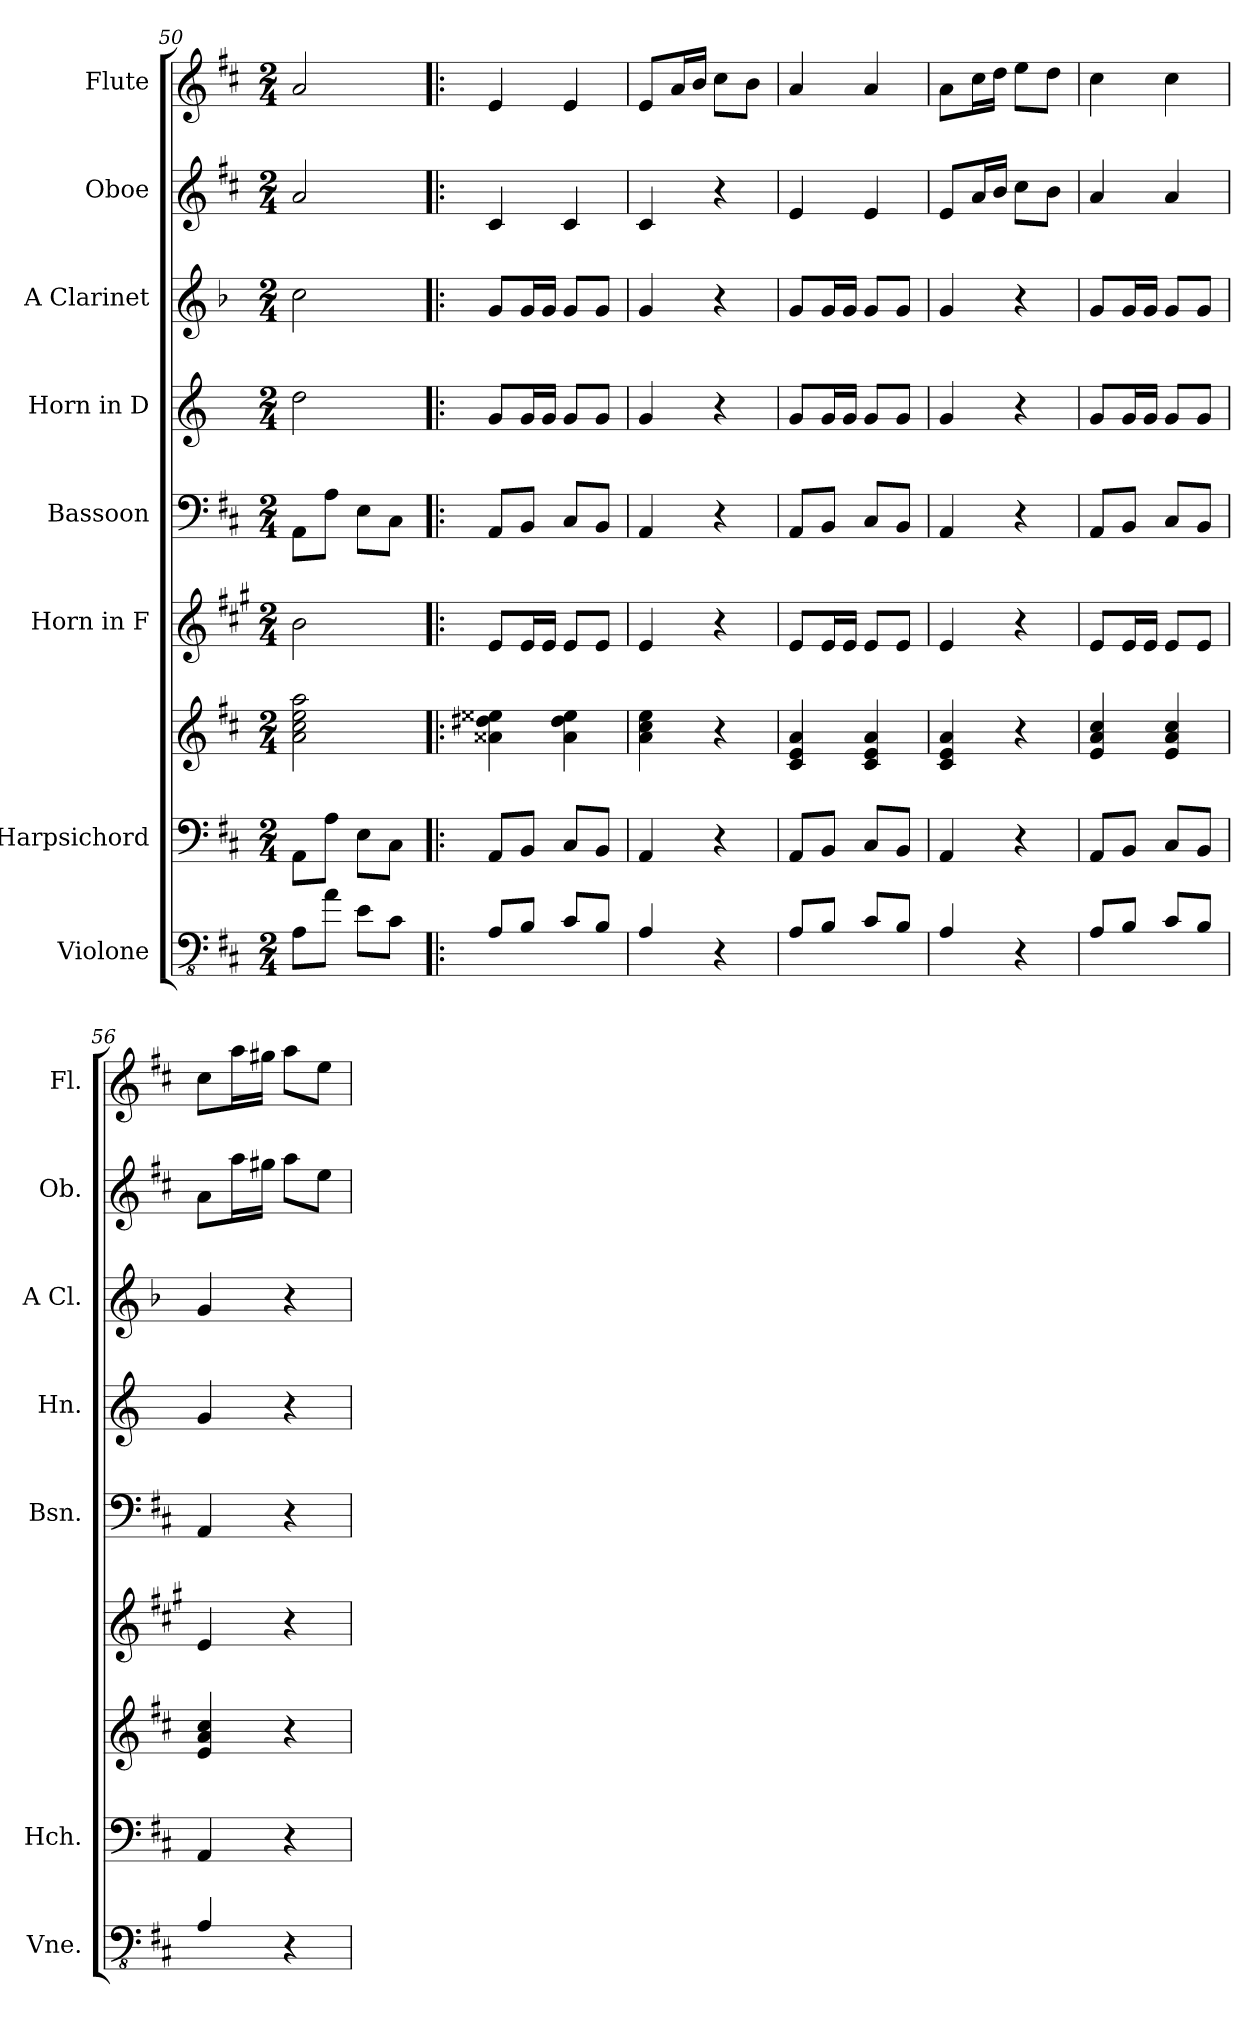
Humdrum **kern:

**kern	**kern	**kern	**kern	**kern	**kern	**kern	**kern	**kern
*part8	*part7	*part7	*part6	*part5	*part4	*part3	*part2	*part1
*staff9	*staff8	*staff7	*staff6	*staff5	*staff4	*staff3	*staff2	*staff1
*I"Violone	*I"Harpsichord	*	*I"Horn in F	*I"Bassoon	*I"Horn in D	*I"A Clarinet	*I"Oboe	*I"Flute
*I'Vne.	*I'Hch.	*	*	*I'Bsn.	*I'Hn.	*I'A Cl.	*I'Ob.	*I'Fl.
*clefFv4	*clefF4	*clefG2	*clefG2	*clefF4	*clefG2	*clefG2	*clefG2	*clefG2
*ITrd7c12	*	*	*ITrd4c7	*	*ITrd6c10	*ITrd2c3	*	*
*k[f#c#]	*k[f#c#]	*k[f#c#]	*k[f#c#]	*k[f#c#]	*k[f#c#]	*k[f#c#]	*k[f#c#]	*k[f#c#]
*M2/4	*M2/4	*M2/4	*M2/4	*M2/4	*M2/4	*M2/4	*M2/4	*M2/4
=50	=50	=50	=50	=50	=50	=50	=50	=50
8AAA\L	8AA\L	2a\ 2cc#\ 2ee\ 2aa\	2e\	8AA\L	2e\	2a\	2a/	2a/
8AA\J	8A\J	.	.	8A\J	.	.	.	.
8EE\L	8E\L	.	.	8E\L	.	.	.	.
8CC#\J	8C#\J	.	.	8C#\J	.	.	.	.
!!LO:PB:g=z
=51!|:	=51!|:	=51!|:	=51!|:	=51!|:	=51!|:	=51!|:	=51!|:	=51!|:
8AAA/L	8AA/L	4a##X\ 4dd#X\ 4ee##X\	8A/L	8AA/L	8A/L	8e/L	4c#/	4e/
8BBB/J	8BB/J	.	16A/L	8BB/J	16A/L	16e/L	.	.
.	.	.	16A/JJ	.	16A/JJ	16e/JJ	.	.
8CC#/L	8C#/L	4a##\ 4dd#\ 4ee##\	8A/L	8C#/L	8A/L	8e/L	4c#/	4e/
8BBB/J	8BB/J	.	8A/J	8BB/J	8A/J	8e/J	.	.
=52	=52	=52	=52	=52	=52	=52	=52	=52
4AAA/	4AA/	4a\ 4cc#\ 4ee\	4A/	4AA/	4A/	4e/	4c#/	8e/L
.	.	.	.	.	.	.	.	16a/L
.	.	.	.	.	.	.	.	16b/JJ
4r	4r	4r	4r	4r	4r	4r	4r	8cc#\L
.	.	.	.	.	.	.	.	8b\J
=53	=53	=53	=53	=53	=53	=53	=53	=53
8AAA/L	8AA/L	4c#/ 4e/ 4a/	8A/L	8AA/L	8A/L	8e/L	4e/	4a/
8BBB/J	8BB/J	.	16A/L	8BB/J	16A/L	16e/L	.	.
.	.	.	16A/JJ	.	16A/JJ	16e/JJ	.	.
8CC#/L	8C#/L	4c#/ 4e/ 4a/	8A/L	8C#/L	8A/L	8e/L	4e/	4a/
8BBB/J	8BB/J	.	8A/J	8BB/J	8A/J	8e/J	.	.
=54	=54	=54	=54	=54	=54	=54	=54	=54
4AAA/	4AA/	4c#/ 4e/ 4a/	4A/	4AA/	4A/	4e/	8e/L	8a\L
.	.	.	.	.	.	.	16a/L	16cc#\L
.	.	.	.	.	.	.	16b/JJ	16dd\JJ
4r	4r	4r	4r	4r	4r	4r	8cc#\L	8ee\L
.	.	.	.	.	.	.	8b\J	8dd\J
=55	=55	=55	=55	=55	=55	=55	=55	=55
8AAA/L	8AA/L	4e/ 4a/ 4cc#/	8A/L	8AA/L	8A/L	8e/L	4a/	4cc#\
8BBB/J	8BB/J	.	16A/L	8BB/J	16A/L	16e/L	.	.
.	.	.	16A/JJ	.	16A/JJ	16e/JJ	.	.
8CC#/L	8C#/L	4e/ 4a/ 4cc#/	8A/L	8C#/L	8A/L	8e/L	4a/	4cc#\
8BBB/J	8BB/J	.	8A/J	8BB/J	8A/J	8e/J	.	.
=56	=56	=56	=56	=56	=56	=56	=56	=56
4AAA/	4AA/	4e/ 4a/ 4cc#/	4A/	4AA/	4A/	4e/	8a\L	8cc#\L
.	.	.	.	.	.	.	16aa\L	16aa\L
.	.	.	.	.	.	.	16gg#X\JJ	16gg#X\JJ
4r	4r	4r	4r	4r	4r	4r	8aa\L	8aa\L
.	.	.	.	.	.	.	8ee\J	8ee\J
=	=	=	=	=	=	=	=	=
*-	*-	*-	*-	*-	*-	*-	*-	*-
